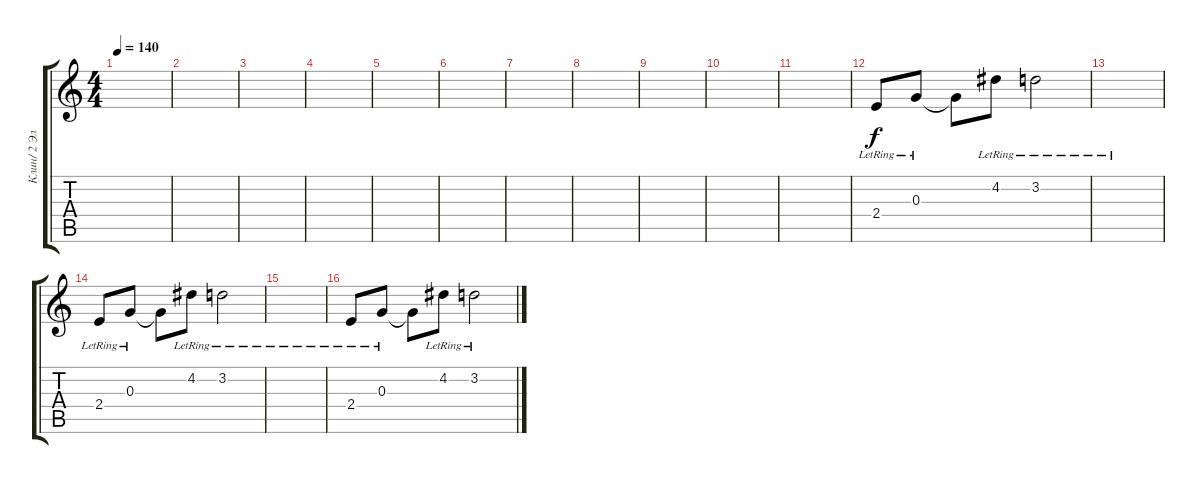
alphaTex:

\track ("Клин/ 2 Электрик" "Клин/ 2 Эл") {instrument electricguitarclean}
\staff {score tabs}
\tuning (E4 B3 G3 D3 A2 E2) {hide}
\ts (4 4)
\tempo 140
\clef g2
\ks c
|
|
|
|
|
|
|
|
|
|
|
2.4{lr}.8{instrument electricguitarclean} 0.3{lr}.8 0.3{t}.8 4.2{lr}.8 3.2{lr}.2 |
|
2.4{lr}.8 0.3{lr}.8 0.3{t}.8 4.2{lr}.8 3.2{lr}.2 |
|
2.4{lr}.8 0.3{lr}.8 0.3{t}.8 4.2{lr}.8 3.2{lr}.2
